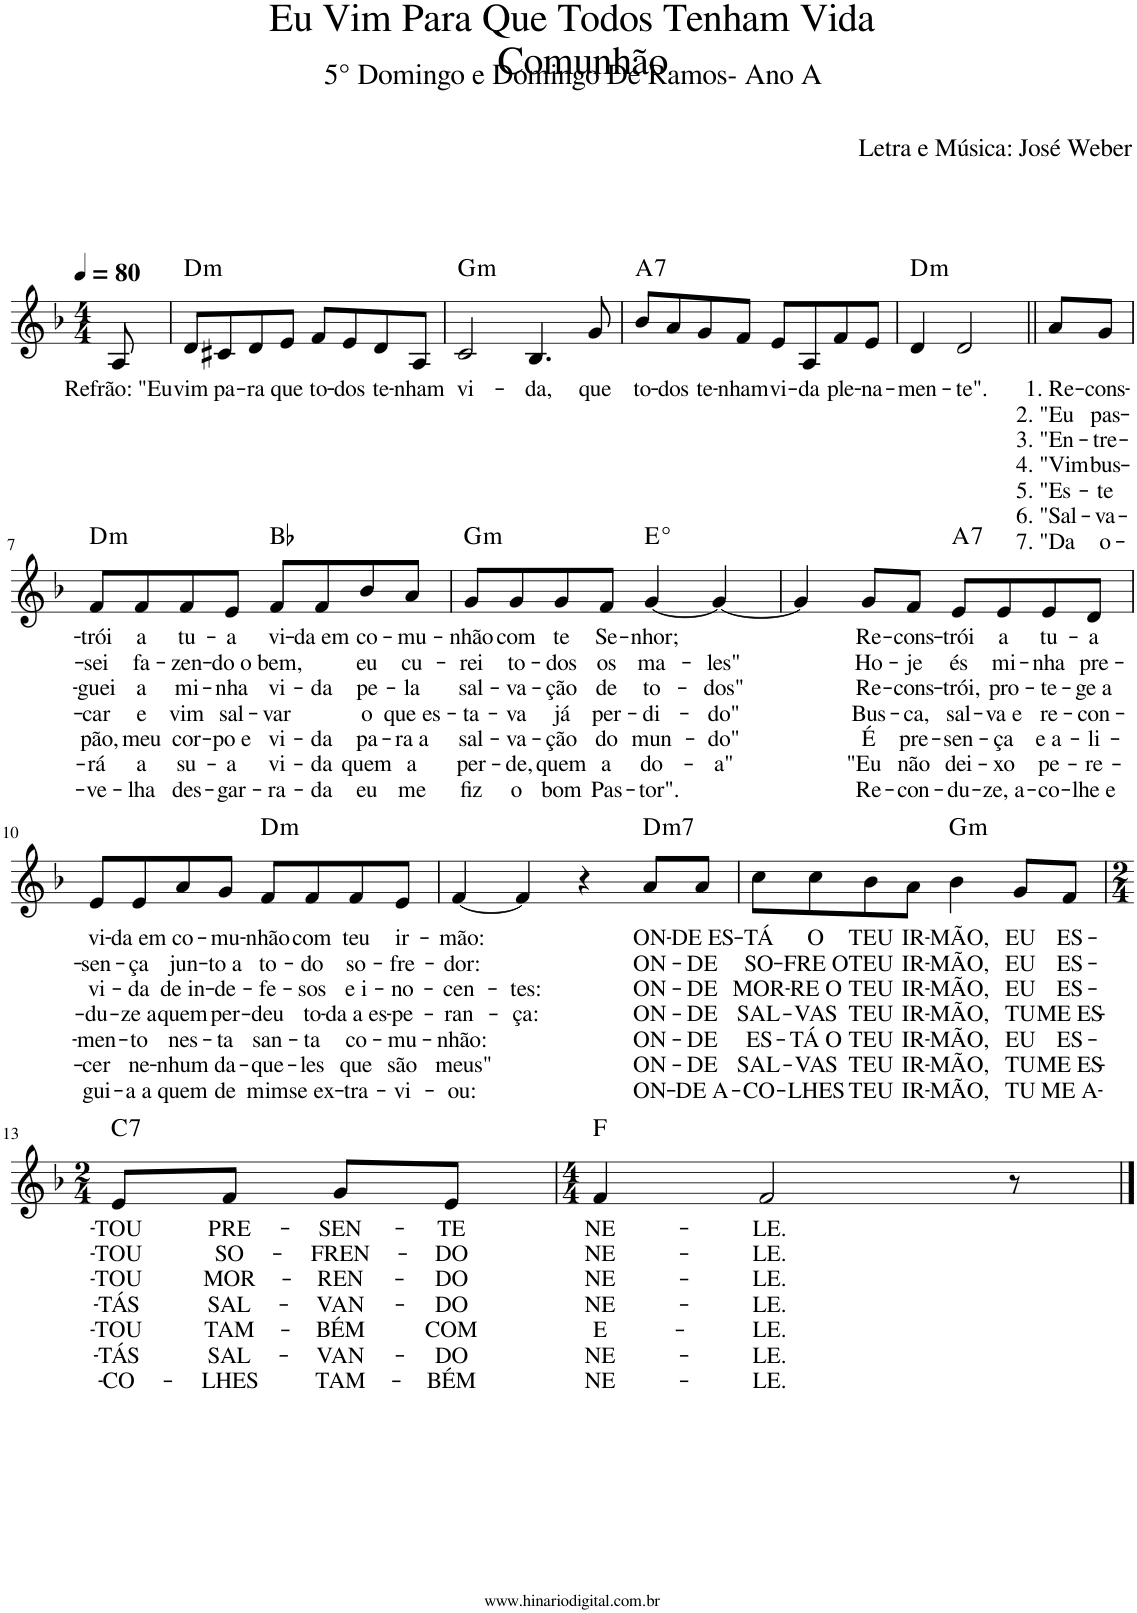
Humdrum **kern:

**kern	**text	**text	**text	**text	**text	**text	**text	**harte
*part1	*part1	*part1	*part1	*part1	*part1	*part1	*part1	*part1
*staff1	*staff1	*staff1	*staff1	*staff1	*staff1	*staff1	*staff1	*
*I"Voz	*	*	*	*	*	*	*	*
*I'Vo.	*	*	*	*	*	*	*	*
*clefG2	*	*	*	*	*	*	*	*
*k[b-]	*	*	*	*	*	*	*	*
*M4/4	*	*	*	*	*	*	*	*
*MM80	*	*	*	*	*	*	*	*
=1	=1	=1	=1	=1	=1	=1	=1	=1
!	!LO:LY:b	!	!	!	!	!	!	!
8A/	Refrão: "Eu	.	.	.	.	.	.	.
=2	=2	=2	=2	=2	=2	=2	=2	=2
!	!LO:LY:b	!	!	!	!	!	!	!LO:H:kt=m
8d/L	vim	.	.	.	.	.	.	D:min
!	!LO:LY:b	!	!	!	!	!	!	!
8c#X/	pa-	.	.	.	.	.	.	.
!	!LO:LY:b	!	!	!	!	!	!	!
8d/	-ra	.	.	.	.	.	.	.
!	!LO:LY:b	!	!	!	!	!	!	!
8e/J	que	.	.	.	.	.	.	.
!	!LO:LY:b	!	!	!	!	!	!	!
8f/L	to-	.	.	.	.	.	.	.
!	!LO:LY:b	!	!	!	!	!	!	!
8e/	-dos	.	.	.	.	.	.	.
!	!LO:LY:b	!	!	!	!	!	!	!
8d/	te-	.	.	.	.	.	.	.
!	!LO:LY:b	!	!	!	!	!	!	!
8A/J	-nham	.	.	.	.	.	.	.
=3	=3	=3	=3	=3	=3	=3	=3	=3
!	!LO:LY:b	!	!	!	!	!	!	!LO:H:kt=m
2c/	vi-	.	.	.	.	.	.	G:min
!	!LO:LY:b	!	!	!	!	!	!	!
4.B-/	-da,	.	.	.	.	.	.	.
!	!LO:LY:b	!	!	!	!	!	!	!
8g/	que	.	.	.	.	.	.	.
=4	=4	=4	=4	=4	=4	=4	=4	=4
!	!LO:LY:b	!	!	!	!	!	!	!LO:H:kt=7
8b-/L	to-	.	.	.	.	.	.	A:7
!	!LO:LY:b	!	!	!	!	!	!	!
8a/	-dos	.	.	.	.	.	.	.
!	!LO:LY:b	!	!	!	!	!	!	!
8g/	te-	.	.	.	.	.	.	.
!	!LO:LY:b	!	!	!	!	!	!	!
8f/J	-nham	.	.	.	.	.	.	.
!	!LO:LY:b	!	!	!	!	!	!	!
8e/L	vi-	.	.	.	.	.	.	.
!	!LO:LY:b	!	!	!	!	!	!	!
8A/	-da	.	.	.	.	.	.	.
!	!LO:LY:b	!	!	!	!	!	!	!
8f/	ple-	.	.	.	.	.	.	.
!	!LO:LY:b	!	!	!	!	!	!	!
8e/J	-na-	.	.	.	.	.	.	.
=5	=5	=5	=5	=5	=5	=5	=5	=5
!	!LO:LY:b	!	!	!	!	!	!	!LO:H:kt=m
4d/	-men-	.	.	.	.	.	.	D:min
!	!LO:LY:b	!	!	!	!	!	!	!
2d/	-te".	.	.	.	.	.	.	.
=6||	=6||	=6||	=6||	=6||	=6||	=6||	=6||	=6||
!	!LO:LY:b	!LO:LY:b	!LO:LY:b	!LO:LY:b	!LO:LY:b	!LO:LY:b	!LO:LY:b	!
8a/L	1. Re-	2. "Eu	3. "En-	4. "Vim	5. "Es-	6. "Sal-	7. "Da	.
!	!LO:LY:b	!LO:LY:b	!LO:LY:b	!LO:LY:b	!LO:LY:b	!LO:LY:b	!LO:LY:b	!
8g/J	-cons-	pas-	-tre-	bus-	-te	-va-	o-	.
!!LO:LB:g=z
=7	=7	=7	=7	=7	=7	=7	=7	=7
!	!LO:LY:b	!LO:LY:b	!LO:LY:b	!LO:LY:b	!LO:LY:b	!LO:LY:b	!LO:LY:b	!LO:H:kt=m
8f/L	-trói	-sei	-guei	-car	pão,	-rá	-ve-	D:min
!	!LO:LY:b	!LO:LY:b	!LO:LY:b	!LO:LY:b	!LO:LY:b	!LO:LY:b	!LO:LY:b	!
8f/	a	fa-	a	e	meu	a	-lha	.
!	!LO:LY:b	!LO:LY:b	!LO:LY:b	!LO:LY:b	!LO:LY:b	!LO:LY:b	!LO:LY:b	!
8f/	tu-	-zen-	mi-	vim	cor-	su-	des-	.
!	!LO:LY:b	!LO:LY:b	!LO:LY:b	!LO:LY:b	!LO:LY:b	!LO:LY:b	!LO:LY:b	!
8e/J	-a	-do o	-nha	sal-	-po e	-a	-gar-	.
!	!LO:LY:b	!LO:LY:b	!LO:LY:b	!LO:LY:b	!LO:LY:b	!LO:LY:b	!LO:LY:b	!
8f/L	vi-	bem,	vi-	-var	vi-	vi-	-ra-	Bb:maj
!	!LO:LY:b	!	!LO:LY:b	!	!LO:LY:b	!LO:LY:b	!LO:LY:b	!
8f/	-da em	.	-da	.	-da	-da	-da	.
!	!LO:LY:b	!LO:LY:b	!LO:LY:b	!LO:LY:b	!LO:LY:b	!LO:LY:b	!LO:LY:b	!
8b-/	co-	eu	pe-	o	pa-	quem	eu	.
!	!LO:LY:b	!LO:LY:b	!LO:LY:b	!LO:LY:b	!LO:LY:b	!LO:LY:b	!LO:LY:b	!
8a/J	-mu-	cu-	-la	que es-	-ra a	a	me	.
=8	=8	=8	=8	=8	=8	=8	=8	=8
!	!LO:LY:b	!LO:LY:b	!LO:LY:b	!LO:LY:b	!LO:LY:b	!LO:LY:b	!LO:LY:b	!LO:H:kt=m
8g/L	-nhão	-rei	sal-	-ta-	sal-	per-	fiz	G:min
!	!LO:LY:b	!LO:LY:b	!LO:LY:b	!LO:LY:b	!LO:LY:b	!LO:LY:b	!LO:LY:b	!
8g/	com	to-	-va-	-va	-va-	-de,	o	.
!	!LO:LY:b	!LO:LY:b	!LO:LY:b	!LO:LY:b	!LO:LY:b	!LO:LY:b	!LO:LY:b	!
8g/	te	-dos	-ção	já	-ção	quem	bom	.
!	!LO:LY:b	!LO:LY:b	!LO:LY:b	!LO:LY:b	!LO:LY:b	!LO:LY:b	!LO:LY:b	!
8f/J	Se-	os	de	per-	do	a	Pas-	.
!	!LO:LY:b	!LO:LY:b	!LO:LY:b	!LO:LY:b	!LO:LY:b	!LO:LY:b	!LO:LY:b	!LO:H:kt=°
[4g/	-nhor;	ma-	to-	-di-	mun-	do-	-tor".	.
!	!	!LO:LY:b	!LO:LY:b	!LO:LY:b	!LO:LY:b	!LO:LY:b	!	!
4g/_	.	-les"	-dos"	-do"	-do"	-a"	.	.
=9	=9	=9	=9	=9	=9	=9	=9	=9
4g/]	.	.	.	.	.	.	.	.
!	!LO:LY:b	!LO:LY:b	!LO:LY:b	!LO:LY:b	!LO:LY:b	!LO:LY:b	!LO:LY:b	!
8g/L	Re-	Ho-	Re-	Bus-	É	"Eu	Re-	.
!	!LO:LY:b	!LO:LY:b	!LO:LY:b	!LO:LY:b	!LO:LY:b	!LO:LY:b	!LO:LY:b	!
8f/J	-cons-	-je	-cons-	-ca,	pre-	não	-con-	.
!	!LO:LY:b	!LO:LY:b	!LO:LY:b	!LO:LY:b	!LO:LY:b	!LO:LY:b	!LO:LY:b	!LO:H:kt=7
8e/L	-trói	és	-trói,	sal-	-sen-	dei-	-du-	A:7
!	!LO:LY:b	!LO:LY:b	!LO:LY:b	!LO:LY:b	!LO:LY:b	!LO:LY:b	!LO:LY:b	!
8e/	a	mi-	pro-	-va e	-ça	-xo	-ze, a-	.
!	!LO:LY:b	!LO:LY:b	!LO:LY:b	!LO:LY:b	!LO:LY:b	!LO:LY:b	!LO:LY:b	!
8e/	tu-	-nha	-te-	re-	e a-	pe-	-co-	.
!	!LO:LY:b	!LO:LY:b	!LO:LY:b	!LO:LY:b	!LO:LY:b	!LO:LY:b	!LO:LY:b	!
8d/J	-a	pre-	-ge a	-con-	-li-	-re-	-lhe e	.
!!LO:LB:g=z
=10	=10	=10	=10	=10	=10	=10	=10	=10
!	!LO:LY:b	!LO:LY:b	!LO:LY:b	!LO:LY:b	!LO:LY:b	!LO:LY:b	!LO:LY:b	!
8e/L	vi-	-sen-	vi-	-du-	-men-	-cer	gui-	.
!	!LO:LY:b	!LO:LY:b	!LO:LY:b	!LO:LY:b	!LO:LY:b	!LO:LY:b	!LO:LY:b	!
8e/	-da em	-ça	-da	-ze a	-to	ne-	-a a	.
!	!LO:LY:b	!LO:LY:b	!LO:LY:b	!LO:LY:b	!LO:LY:b	!LO:LY:b	!LO:LY:b	!
8a/	co-	jun-	de in-	quem	nes-	-nhum	quem	.
!	!LO:LY:b	!LO:LY:b	!LO:LY:b	!LO:LY:b	!LO:LY:b	!LO:LY:b	!LO:LY:b	!
8g/J	-mu-	-to a	-de-	per-	-ta	da-	de	.
!	!LO:LY:b	!LO:LY:b	!LO:LY:b	!LO:LY:b	!LO:LY:b	!LO:LY:b	!LO:LY:b	!LO:H:kt=m
8f/L	-nhão	to-	-fe-	-deu	san-	-que-	mim	D:min
!	!LO:LY:b	!LO:LY:b	!LO:LY:b	!LO:LY:b	!LO:LY:b	!LO:LY:b	!LO:LY:b	!
8f/	com	-do	-sos	to-	-ta	-les	se ex-	.
!	!LO:LY:b	!LO:LY:b	!LO:LY:b	!LO:LY:b	!LO:LY:b	!LO:LY:b	!LO:LY:b	!
8f/	teu	so-	e i-	-da a es-	co-	que	-tra-	.
!	!LO:LY:b	!LO:LY:b	!LO:LY:b	!LO:LY:b	!LO:LY:b	!LO:LY:b	!LO:LY:b	!
8e/J	ir-	-fre-	-no-	-pe-	-mu-	são	-vi-	.
=11	=11	=11	=11	=11	=11	=11	=11	=11
!	!LO:LY:b	!LO:LY:b	!LO:LY:b	!LO:LY:b	!LO:LY:b	!LO:LY:b	!LO:LY:b	!
[4f/	-mão:	-dor:	-cen-	-ran-	-nhão:	meus"	-ou:	.
!	!	!	!LO:LY:b	!LO:LY:b	!	!	!	!
4f/]	.	.	-tes:	-ça:	.	.	.	.
4r	.	.	.	.	.	.	.	.
!	!LO:LY:b	!LO:LY:b	!LO:LY:b	!LO:LY:b	!LO:LY:b	!LO:LY:b	!LO:LY:b	!LO:H:kt=m7
8a/L	ON-	ON-	ON-	ON-	ON-	ON-	ON-	D:min7
!	!LO:LY:b	!LO:LY:b	!LO:LY:b	!LO:LY:b	!LO:LY:b	!LO:LY:b	!LO:LY:b	!
8a/J	-DE ES-	-DE	-DE	-DE	-DE	-DE	-DE A-	.
=12	=12	=12	=12	=12	=12	=12	=12	=12
!	!LO:LY:b	!LO:LY:b	!LO:LY:b	!LO:LY:b	!LO:LY:b	!LO:LY:b	!LO:LY:b	!
8cc\L	-TÁ	SO-	MOR-	SAL-	ES-	SAL-	-CO-	.
!	!LO:LY:b	!LO:LY:b	!LO:LY:b	!LO:LY:b	!LO:LY:b	!LO:LY:b	!LO:LY:b	!
8cc\	O	-FRE O	-RE O	-VAS	-TÁ O	-VAS	-LHES	.
!	!LO:LY:b	!LO:LY:b	!LO:LY:b	!LO:LY:b	!LO:LY:b	!LO:LY:b	!LO:LY:b	!
8b-\	TEU	TEU	TEU	TEU	TEU	TEU	TEU	.
!	!LO:LY:b	!LO:LY:b	!LO:LY:b	!LO:LY:b	!LO:LY:b	!LO:LY:b	!LO:LY:b	!
8a\J	IR-	IR-	IR-	IR-	IR-	IR-	IR-	.
!	!LO:LY:b	!LO:LY:b	!LO:LY:b	!LO:LY:b	!LO:LY:b	!LO:LY:b	!LO:LY:b	!LO:H:kt=m
4b-\	-MÃO,	-MÃO,	-MÃO,	-MÃO,	-MÃO,	-MÃO,	-MÃO,	G:min
!	!LO:LY:b	!LO:LY:b	!LO:LY:b	!LO:LY:b	!LO:LY:b	!LO:LY:b	!LO:LY:b	!
8g/L	EU	EU	EU	TU	EU	TU	TU	.
!	!LO:LY:b	!LO:LY:b	!LO:LY:b	!LO:LY:b	!LO:LY:b	!LO:LY:b	!LO:LY:b	!
8f/J	ES-	ES-	ES-	ME ES-	ES-	ME ES-	ME A-	.
!!LO:LB:g=z
=13	=13	=13	=13	=13	=13	=13	=13	=13
*M2/4	*	*	*	*	*	*	*	*
!	!LO:LY:b	!LO:LY:b	!LO:LY:b	!LO:LY:b	!LO:LY:b	!LO:LY:b	!LO:LY:b	!LO:H:kt=7
8e/L	-TOU	-TOU	-TOU	-TÁS	-TOU	-TÁS	-CO-	C:7
!	!LO:LY:b	!LO:LY:b	!LO:LY:b	!LO:LY:b	!LO:LY:b	!LO:LY:b	!LO:LY:b	!
8f/J	PRE-	SO-	MOR-	SAL-	TAM-	SAL-	-LHES	.
!	!LO:LY:b	!LO:LY:b	!LO:LY:b	!LO:LY:b	!LO:LY:b	!LO:LY:b	!LO:LY:b	!
8g/L	-SEN-	-FREN-	-REN-	-VAN-	-BÉM	-VAN-	TAM-	.
!	!LO:LY:b	!LO:LY:b	!LO:LY:b	!LO:LY:b	!LO:LY:b	!LO:LY:b	!LO:LY:b	!
8e/J	-TE	-DO	-DO	-DO	COM	-DO	-BÉM	.
=14	=14	=14	=14	=14	=14	=14	=14	=14
*M4/4	*	*	*	*	*	*	*	*
!	!LO:LY:b	!LO:LY:b	!LO:LY:b	!LO:LY:b	!LO:LY:b	!LO:LY:b	!LO:LY:b	!
4f/	NE-	NE-	NE-	NE-	E-	NE-	NE-	F:maj
!	!LO:LY:b	!LO:LY:b	!LO:LY:b	!LO:LY:b	!LO:LY:b	!LO:LY:b	!LO:LY:b	!
2f/	-LE.	-LE.	-LE.	-LE.	-LE.	-LE.	-LE.	.
8r	.	.	.	.	.	.	.	.
==	==	==	==	==	==	==	==	==
*-	*-	*-	*-	*-	*-	*-	*-	*-
